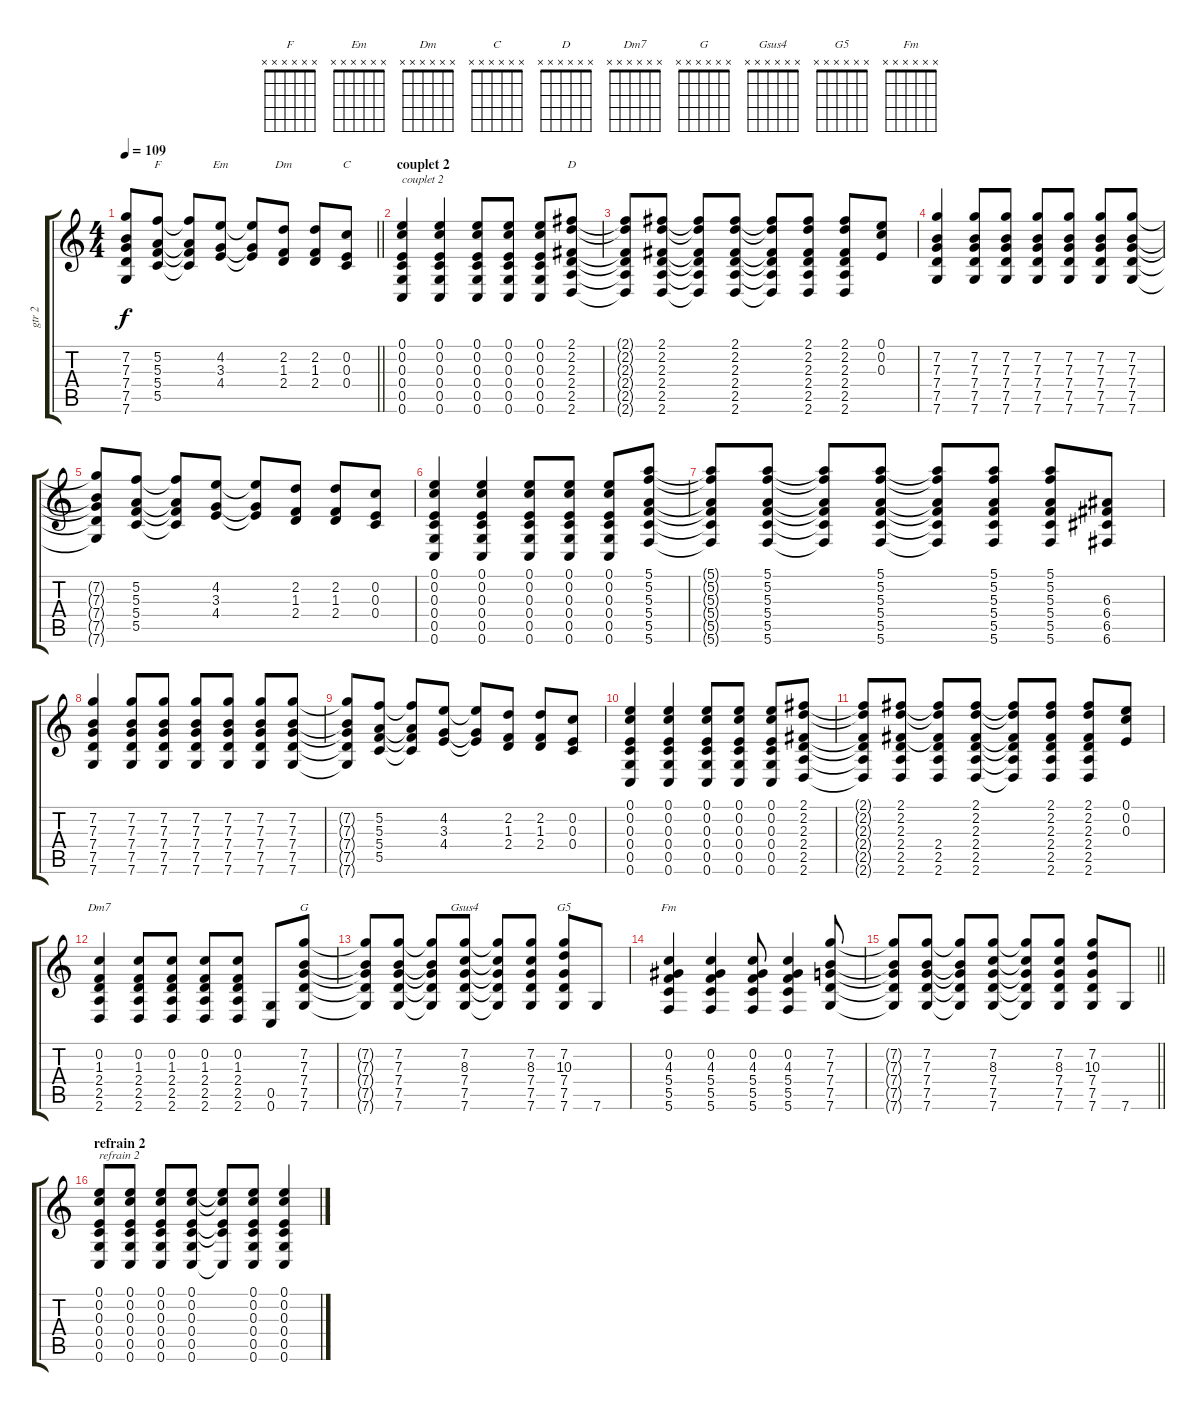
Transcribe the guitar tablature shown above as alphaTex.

\track ("gtr 2" "gtr 2") {instrument acousticguitarsteel}
\staff {score tabs}
\tuning (E4 C4 E3 C3 G2 C2) {hide}
\chord ("F" x x x x x x)
\chord ("Em" x x x x x x)
\chord ("Dm" x x x x x x)
\chord ("C" x x x x x x)
\chord ("D" x x x x x x)
\chord ("Dm7" x x x x x x)
\chord ("G" x x x x x x)
\chord ("Gsus4" x x x x x x)
\chord ("G5" x x x x x x)
\chord ("Fm" x x x x x x)
\ts (4 4)
\tempo 109
\clef g2
\barLineRight lightlight
\ks c
(7.2{t} 7.3{t} 7.4{t} 7.5{t} 7.6{t}).8{dy f} (5.2 5.3 5.4 5.5).8{ch "F"} (5.2{t} 5.3{t} 5.4{t} 5.5{t}).8 (4.2 3.3 4.4).8{ch "Em"} (4.2{t} 3.3{t} 4.4{t}).8 (2.2 1.3 2.4).8{ch "Dm"} (2.2 1.3 2.4).8 (0.2 0.3 0.4).8{ch "C"} |
\section ("" "couplet 2")
(0.1 0.2 0.3 0.4 0.5 0.6).4{txt "couplet 2"} (0.1 0.2 0.3 0.4 0.5 0.6).4 (0.1 0.2 0.3 0.4 0.5 0.6).8 (0.1 0.2 0.3 0.4 0.5 0.6).8 (0.1 0.2 0.3 0.4 0.5 0.6).8 (2.1 2.2 2.3 2.4 2.5 2.6).8{ch "D"} |
(2.1{t} 2.2{t} 2.3{t} 2.4{t} 2.5{t} 2.6{t}).8 (2.1 2.2 2.3 2.4 2.5 2.6).8 (2.1{t} 2.2{t} 2.3{t} 2.4{t} 2.5{t} 2.6{t}).8 (2.1 2.2 2.3 2.4 2.5 2.6).8 (2.1{t} 2.2{t} 2.3{t} 2.4{t} 2.5{t} 2.6{t}).8 (2.1 2.2 2.3 2.4 2.5 2.6).8 (2.1 2.2 2.3 2.4 2.5 2.6).8 (0.1 0.2 0.3).8 |
(7.2 7.3 7.4 7.5 7.6).4 (7.2 7.3 7.4 7.5 7.6).8 (7.2 7.3 7.4 7.5 7.6).8 (7.2 7.3 7.4 7.5 7.6).8 (7.2 7.3 7.4 7.5 7.6).8 (7.2 7.3 7.4 7.5 7.6).8 (7.2 7.3 7.4 7.5 7.6).8 |
(7.2{t} 7.3{t} 7.4{t} 7.5{t} 7.6{t}).8 (5.2 5.3 5.4 5.5).8 (5.2{t} 5.3{t} 5.4{t} 5.5{t}).8 (4.2 3.3 4.4).8 (4.2{t} 3.3{t} 4.4{t}).8 (2.2 1.3 2.4).8 (2.2 1.3 2.4).8 (0.2 0.3 0.4).8 |
(0.1 0.2 0.3 0.4 0.5 0.6).4 (0.1 0.2 0.3 0.4 0.5 0.6).4 (0.1 0.2 0.3 0.4 0.5 0.6).8 (0.1 0.2 0.3 0.4 0.5 0.6).8 (0.1 0.2 0.3 0.4 0.5 0.6).8 (5.1 5.2 5.3 5.4 5.5 5.6).8 |
(5.1{t} 5.2{t} 5.3{t} 5.4{t} 5.5{t} 5.6{t}).8 (5.1 5.2 5.3 5.4 5.5 5.6).8 (5.1{t} 5.2{t} 5.3{t} 5.4{t} 5.5{t} 5.6{t}).8 (5.1 5.2 5.3 5.4 5.5 5.6).8 (5.1{t} 5.2{t} 5.3{t} 5.4{t} 5.5{t} 5.6{t}).8 (5.1 5.2 5.3 5.4 5.5 5.6).8 (5.1 5.2 5.3 5.4 5.5 5.6).8 (6.3 6.4 6.5 6.6).8 |
(7.2 7.3 7.4 7.5 7.6).4 (7.2 7.3 7.4 7.5 7.6).8 (7.2 7.3 7.4 7.5 7.6).8 (7.2 7.3 7.4 7.5 7.6).8 (7.2 7.3 7.4 7.5 7.6).8 (7.2 7.3 7.4 7.5 7.6).8 (7.2 7.3 7.4 7.5 7.6).8 |
(7.2{t} 7.3{t} 7.4{t} 7.5{t} 7.6{t}).8 (5.2 5.3 5.4 5.5).8 (5.2{t} 5.3{t} 5.4{t} 5.5{t}).8 (4.2 3.3 4.4).8 (4.2{t} 3.3{t} 4.4{t}).8 (2.2 1.3 2.4).8 (2.2 1.3 2.4).8 (0.2 0.3 0.4).8 |
(0.1 0.2 0.3 0.4 0.5 0.6).4 (0.1 0.2 0.3 0.4 0.5 0.6).4 (0.1 0.2 0.3 0.4 0.5 0.6).8 (0.1 0.2 0.3 0.4 0.5 0.6).8 (0.1 0.2 0.3 0.4 0.5 0.6).8 (2.1 2.2 2.3 2.4 2.5 2.6).8 |
(2.1{t} 2.2{t} 2.3{t} 2.4{t} 2.5{t} 2.6{t}).8 (2.1 2.2 2.3 2.4 2.5 2.6).8 (2.1{t} 2.2{t} 2.3{t} 2.4 2.5 2.6).8 (2.1 2.2 2.3 2.4 2.5 2.6).8 (2.1{t} 2.2{t} 2.3{t} 2.4{t} 2.5{t} 2.6{t}).8 (2.1 2.2 2.3 2.4 2.5 2.6).8 (2.1 2.2 2.3 2.4 2.5 2.6).8 (0.1 0.2 0.3).8 |
(0.2 1.3 2.4 2.5 2.6).4{ch "Dm7"} (0.2 1.3 2.4 2.5 2.6).8 (0.2 1.3 2.4 2.5 2.6).8 (0.2 1.3 2.4 2.5 2.6).8 (0.2 1.3 2.4 2.5 2.6).8 (0.5 0.6).8 (7.2 7.3 7.4 7.5 7.6).8{ch "G"} |
(7.2{t} 7.3{t} 7.4{t} 7.5{t} 7.6{t}).8 (7.2 7.3 7.4 7.5 7.6).8 (7.2{t} 7.3{t} 7.4{t} 7.5{t} 7.6{t}).8 (7.2 8.3 7.4 7.5 7.6).8{ch "Gsus4"} (7.2{t} 8.3{t} 7.4{t} 7.5{t} 7.6{t}).8 (7.2 8.3 7.4 7.5 7.6).8 (7.2 10.3 7.4 7.5 7.6).8{ch "G5"} 7.6.8 |
(0.2 4.3 5.4 5.5 5.6).4{ch "Fm"} (0.2 4.3 5.4 5.5 5.6).4 (0.2 4.3 5.4 5.5 5.6).8 (0.2 4.3 5.4 5.5 5.6).4 (7.2 7.3 7.4 7.5 7.6).8 |
\barLineRight lightlight
(7.2{t} 7.3{t} 7.4{t} 7.5{t} 7.6{t}).8 (7.2 7.3 7.4 7.5 7.6).8 (7.2{t} 7.3{t} 7.4{t} 7.5{t} 7.6{t}).8 (7.2 8.3 7.4 7.5 7.6).8 (7.2{t} 8.3{t} 7.4{t} 7.5{t} 7.6{t}).8 (7.2 8.3 7.4 7.5 7.6).8 (7.2 10.3 7.4 7.5 7.6).8 7.6.8 |
\section ("" "refrain 2")
(0.1 0.2 0.3 0.4 0.5 0.6).8{txt "refrain 2"} (0.1 0.2 0.3 0.4 0.5 0.6).8 (0.1 0.2 0.3 0.4 0.5 0.6).8 (0.1 0.2 0.3 0.4 0.5 0.6).8 (0.1{t} 0.2{t} 0.3{t} 0.4{t} 0.6{t}).8 (0.1 0.2 0.3 0.4 0.5 0.6).8 (0.1 0.2 0.3 0.4 0.5 0.6).4
